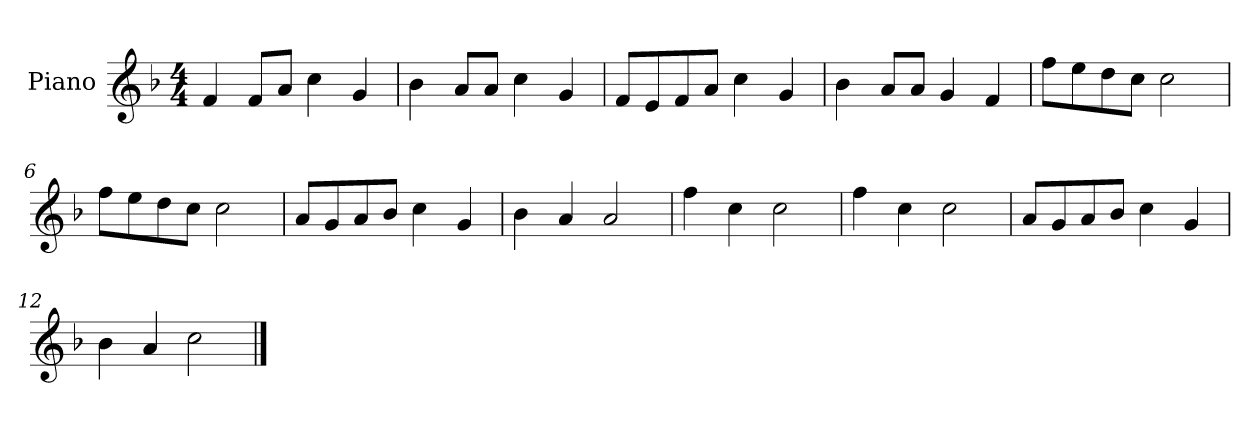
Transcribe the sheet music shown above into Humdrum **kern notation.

**kern
*part1
*staff1
*I"Piano
*I'P-no
*clefG2
*k[b-]
*M4/4
*MM90
=1
4f/
8f/L
8a/J
4cc\
4g/
=2
4b-\
8a/L
8a/J
4cc\
4g/
=3
8f/L
8e/
8f/
8a/J
4cc\
4g/
=4
4b-\
8a/L
8a/J
4g/
4f/
=5
8ff\L
8ee\
8dd\
8cc\J
2cc\
=6
8ff\L
8ee\
8dd\
8cc\J
2cc\
=7
8a/L
8g/
8a/
8b-/J
4cc\
4g/
!!LO:LB:g=z
=8
4b-\
4a/
2a/
=9
4ff\
4cc\
2cc\
=10
4ff\
4cc\
2cc\
=11
8a/L
8g/
8a/
8b-/J
4cc\
4g/
=12
4b-\
4a/
2cc\
==
*-
